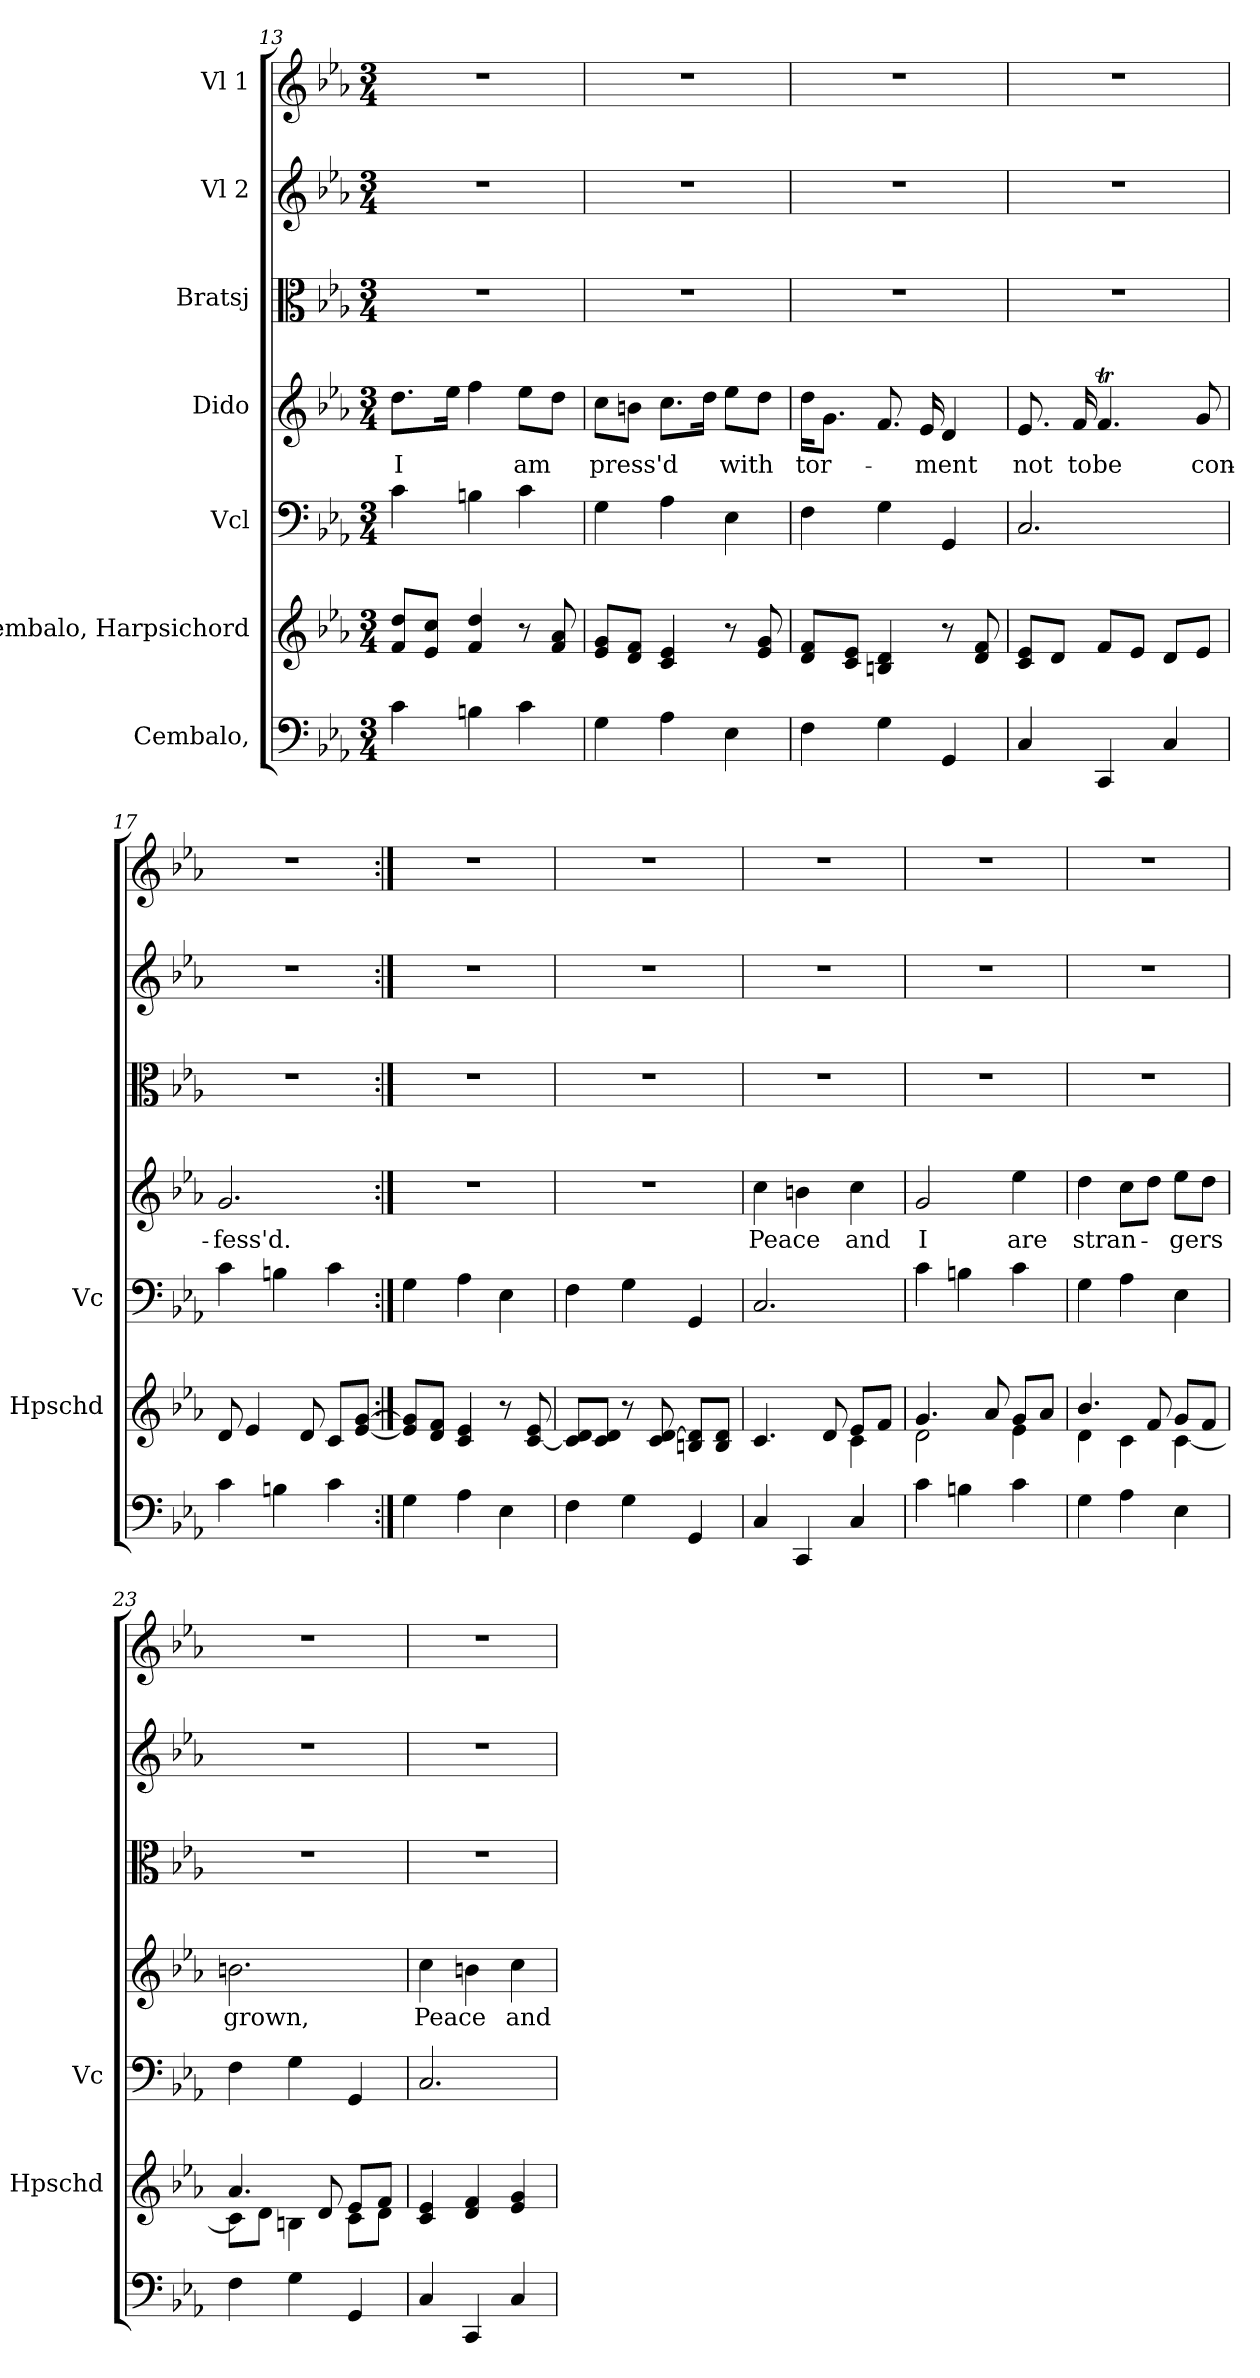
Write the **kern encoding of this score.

**kern	**kern	**kern	**kern	**text	**kern	**kern	**kern
*part7	*part6	*part5	*part4	*part4	*part3	*part2	*part1
*staff7	*staff6	*staff5	*staff4	*staff4	*staff3	*staff2	*staff1
*I"Cembalo,	*I"Cembalo, Harpsichord	*I"Vcl	*I"Dido	*	*I"Bratsj	*I"Vl 2	*I"Vl 1
*	*I'Hpschd	*I'Vc	*	*	*	*	*
*clefF4	*clefG2	*clefF4	*clefG2	*	*clefC3	*clefG2	*clefG2
*k[b-e-a-]	*k[b-e-a-]	*k[b-e-a-]	*k[b-e-a-]	*	*k[b-e-a-]	*k[b-e-a-]	*k[b-e-a-]
*M3/4	*M3/4	*M3/4	*M3/4	*	*M3/4	*M3/4	*M3/4
=13	=13	=13	=13	=13	=13	=13	=13
!	!	!	!	!LO:LY:b	!	!	!
4c\	8f/ 8dd/L	4c\	8.dd\L	I	2.r	2.r	2.r
.	8e-/ 8cc/J	.	.	.	.	.	.
.	.	.	16ee-\Jk	.	.	.	.
4Bn\	4f/ 4dd/	4Bn\	4ff\	.	.	.	.
!	!	!	!	!LO:LY:b	!	!	!
4c\	8r	4c\	8ee-\L	am	.	.	.
.	8f/ 8a-/	.	8dd\J	.	.	.	.
=14	=14	=14	=14	=14	=14	=14	=14
!	!	!	!	!LO:LY:b	!	!	!
4G\	8e-/ 8g/L	4G\	8cc\L	press'd	2.r	2.r	2.r
.	8d/ 8f/J	.	8bn\J	.	.	.	.
4A-\	4c/ 4e-/	4A-\	8.cc\L	.	.	.	.
.	.	.	16dd\Jk	.	.	.	.
!	!	!	!	!LO:LY:b	!	!	!
4E-\	8r	4E-\	8ee-\L	with	.	.	.
.	8e-/ 8g/	.	8dd\J	.	.	.	.
=15	=15	=15	=15	=15	=15	=15	=15
!	!	!	!	!LO:LY:b	!	!	!
4F\	8d/ 8f/L	4F\	16dd\KL	tor-	2.r	2.r	2.r
.	.	.	8.g\J	.	.	.	.
.	8c/ 8e-/J	.	.	.	.	.	.
4G\	4Bn/ 4d/	4G\	8.f/	.	.	.	.
!	!	!	!	!LO:LY:b	!	!	!
.	.	.	16e-/	-ment	.	.	.
4GG/	8r	4GG/	4d/	.	.	.	.
.	8d/ 8f/	.	.	.	.	.	.
!!LO:LB:g=z
=16	=16	=16	=16	=16	=16	=16	=16
!	!	!	!	!LO:LY:b	!	!	!
4C/	8c/ 8e-/L	2.C/	8.e-/	not	2.r	2.r	2.r
.	8d/J	.	.	.	.	.	.
!	!	!	!	!LO:LY:b	!	!	!
.	.	.	16f/	to	.	.	.
!	!	!	!	!LO:LY:b	!	!	!
4CC/	8f/L	.	4.fT/	be	.	.	.
.	8e-/J	.	.	.	.	.	.
4C/	8d/L	.	.	.	.	.	.
!	!	!	!	!LO:LY:b	!	!	!
.	8e-/J	.	8g/	con-	.	.	.
=17	=17	=17	=17	=17	=17	=17	=17
!	!	!	!	!LO:LY:b	!	!	!
4c\	8d/	4c\	2.g/	-fess'd.	2.r	2.r	2.r
.	4e-/	.	.	.	.	.	.
4Bn\	.	4Bn\	.	.	.	.	.
.	8d/	.	.	.	.	.	.
4c\	8c/L	4c\	.	.	.	.	.
.	[8e-/ [8g/J	.	.	.	.	.	.
=18:|!	=18:|!	=18:|!	=18:|!	=18:|!	=18:|!	=18:|!	=18:|!
4G\	8e-/] 8g/]L	4G\	2.r	.	2.r	2.r	2.r
.	8d/ 8f/J	.	.	.	.	.	.
4A-\	4c/ 4e-/	4A-\	.	.	.	.	.
4E-\	8r	4E-\	.	.	.	.	.
.	[8c/ 8e-/	.	.	.	.	.	.
=19	=19	=19	=19	=19	=19	=19	=19
4F\	8c/] 8d/L	4F\	2.r	.	2.r	2.r	2.r
.	8c/ 8d/J	.	.	.	.	.	.
4G\	8r	4G\	.	.	.	.	.
.	8c/ [8d/	.	.	.	.	.	.
4GG/	8Bn/ 8d/]L	4GG/	.	.	.	.	.
.	8B/ 8d/J	.	.	.	.	.	.
=20	=20	=20	=20	=20	=20	=20	=20
*	*^	*	*	*	*	*	*
!	!	!	!	!	!LO:LY:b	!	!	!
4C/	4.c/	2ryy	2.C/	4cc\	Peace	2.r	2.r	2.r
4CC/	.	.	.	4bn\	.	.	.	.
.	8d/	.	.	.	.	.	.	.
!	!	!	!	!	!LO:LY:b	!	!	!
4C/	8e-/L	4c\	.	4cc\	and	.	.	.
.	8f/J	.	.	.	.	.	.	.
!!LO:LB:g=z
=21	=21	=21	=21	=21	=21	=21	=21	=21
!	!	!	!	!	!LO:LY:b	!	!	!
4c\	4.g/	2d\	4c\	2g/	I	2.r	2.r	2.r
4Bn\	.	.	4Bn\	.	.	.	.	.
.	8a-/	.	.	.	.	.	.	.
!	!	!	!	!	!LO:LY:b	!	!	!
4c\	8g/L	4e-\	4c\	4ee-\	are	.	.	.
.	8a-/J	.	.	.	.	.	.	.
=22	=22	=22	=22	=22	=22	=22	=22	=22
!	!	!	!	!	!LO:LY:b	!	!	!
4G\	4.b-/	4d\	4G\	4dd\	stran-	2.r	2.r	2.r
4A-\	.	4c\	4A-\	8cc\L	.	.	.	.
.	8f/	.	.	8dd\J	.	.	.	.
!	!	!	!	!	!LO:LY:b	!	!	!
4E-\	8g/L	[4c\	4E-\	8ee-\L	-gers	.	.	.
.	8f/J	.	.	8dd\J	.	.	.	.
=23	=23	=23	=23	=23	=23	=23	=23	=23
!	!	!	!	!	!LO:LY:b	!	!	!
4F\	4.a-/	8c\L]	4F\	2.bn\	grown,	2.r	2.r	2.r
.	.	8d\J	.	.	.	.	.	.
4G\	.	4Bn\	4G\	.	.	.	.	.
.	8d/	.	.	.	.	.	.	.
4GG/	8e-/L	8c\L	4GG/	.	.	.	.	.
.	8f/J	8d\J	.	.	.	.	.	.
=24	=24	=24	=24	=24	=24	=24	=24	=24
!	!	!	!	!	!LO:LY:b	!	!	!
*	*v	*v	*	*	*	*	*	*
4C/	4c/ 4e-/	2.C/	4cc\	Peace	2.r	2.r	2.r
4CC/	4d/ 4f/	.	4bn\	.	.	.	.
!	!	!	!	!LO:LY:b	!	!	!
4C/	4e-/ 4g/	.	4cc\	and	.	.	.
=	=	=	=	=	=	=	=
*-	*-	*-	*-	*-	*-	*-	*-
